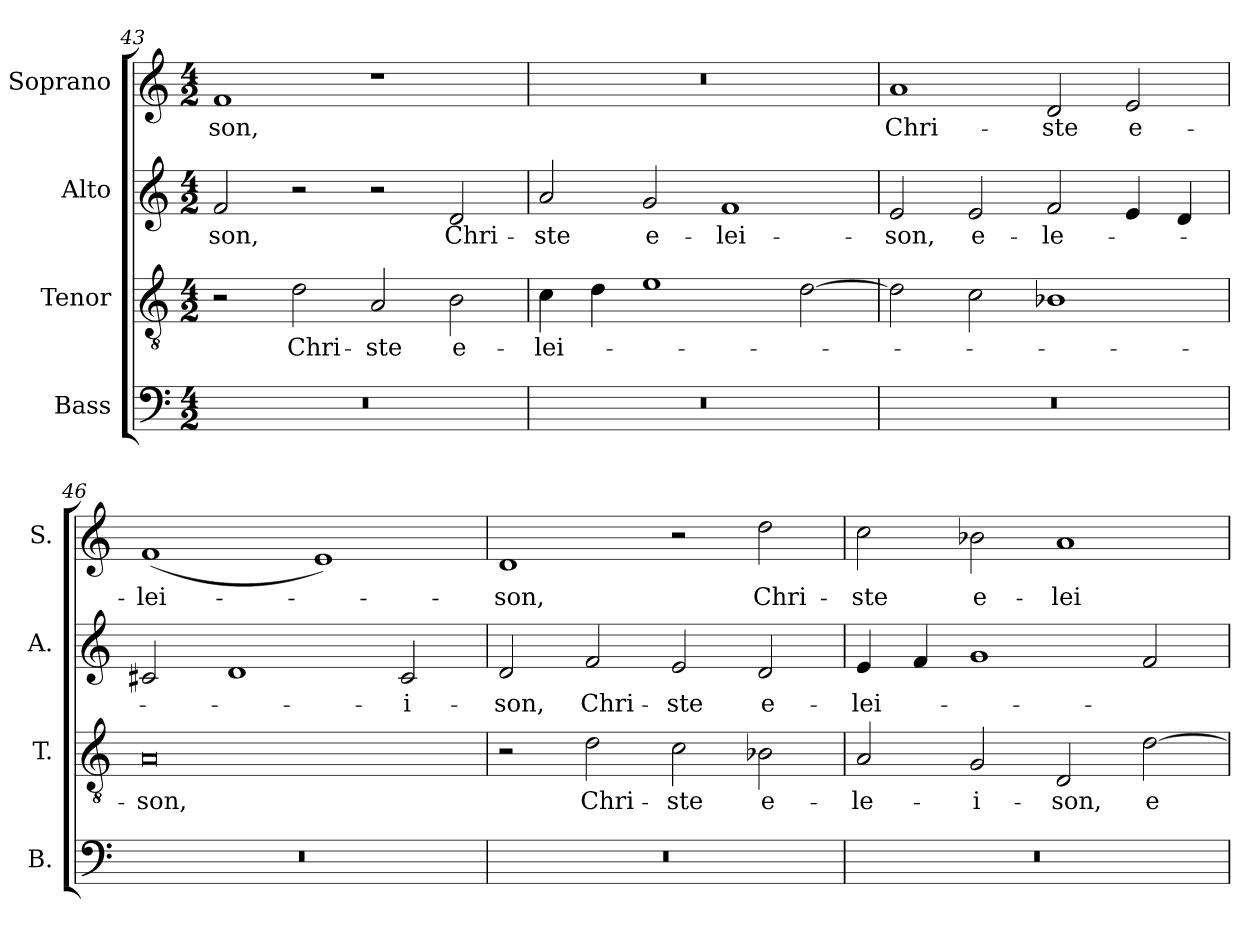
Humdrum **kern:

**kern	**kern	**text	**kern	**text	**kern	**text
*part4	*part3	*part3	*part2	*part2	*part1	*part1
*staff4	*staff3	*staff3	*staff2	*staff2	*staff1	*staff1
*I"Bass	*I"Tenor	*	*I"Alto	*	*I"Soprano	*
*I'B.	*I'T.	*	*I'A.	*	*I'S.	*
*clefF4	*clefGv2	*	*clefG2	*	*clefG2	*
*	*ITrd7c12	*	*	*	*	*
*k[]	*k[]	*	*k[]	*	*k[]	*
*C:	*C:	*	*C:	*	*C:	*
*M4/2	*M4/2	*	*M4/2	*	*M4/2	*
=43	=43	=43	=43	=43	=43	=43
!LO:N:vis=1	!	!	!	!	!	!
!	!	!	!	!LO:LY:b:color=#000000	!	!
!	!	!	!	!	!	!LO:LY:b:color=#000000
0r	2r	.	2fi/	-son,	1fi	-son,
!	!	!LO:LY:b:color=#000000	!	!	!	!
.	2Di\	Chri-	2r	.	.	.
!	!	!LO:LY:b:color=#000000	!	!	!	!
.	2AAi/	-ste	2r	.	1r	.
!	!	!LO:LY:b:color=#000000	!	!	!	!
!	!	!	!	!LO:LY:b:color=#000000	!	!
.	2BBi\	e-	2di/	Chri-	.	.
=44	=44	=44	=44	=44	=44	=44
!LO:N:vis=1	!	!	!	!	!	!
!	!	!LO:LY:b:color=#000000	!	!	!	!
!	!	!	!	!LO:LY:b:color=#000000	!LO:N:vis=1	!
0r	4Ci\	-lei-	2ai/	-ste	0r	.
.	4Di\	.	.	.	.	.
!	!	!	!	!LO:LY:b:color=#000000	!	!
.	1Ei	.	2gi/	e-	.	.
!	!	!	!	!LO:LY:b:color=#000000	!	!
.	.	.	1fi	-lei-	.	.
.	[2Di\	.	.	.	.	.
!!LO:PB:g=z
=45	=45	=45	=45	=45	=45	=45
!LO:N:vis=1	!	!	!	!	!	!
!	!	!	!	!LO:LY:b:color=#000000	!	!
!	!	!	!	!	!	!LO:LY:b:color=#000000
0r	2Di\]	.	2ei/	-son,	1ai	Chri-
!	!	!	!	!LO:LY:b:color=#000000	!	!
.	2Ci\	.	2ei/	e-	.	.
!	!	!	!	!LO:LY:b:color=#000000	!	!
!	!	!	!	!	!	!LO:LY:b:color=#000000
.	1BB-Xi	.	2fi/	-le-	2di/	-ste
!	!	!	!	!	!	!LO:LY:b:color=#000000
.	.	.	4ei/	.	2ei/	e-
.	.	.	4di/	.	.	.
=46	=46	=46	=46	=46	=46	=46
!LO:N:vis=1	!	!	!	!	!	!
!	!	!LO:LY:b:color=#000000	!	!	!	!
!	!	!	!	!	!	!LO:LY:b:color=#000000
0r	0AAi	-son,	2c#Xi/	.	(1fi	-lei-
.	.	.	1di	.	.	.
.	.	.	.	.	1ei)	.
!	!	!	!	!LO:LY:b:color=#000000	!	!
.	.	.	2c#i/	-i-	.	.
=47	=47	=47	=47	=47	=47	=47
!LO:N:vis=1	!	!	!	!	!	!
!	!	!	!	!LO:LY:b:color=#000000	!	!
!	!	!	!	!	!	!LO:LY:b:color=#000000
0r	2r	.	2di/	-son,	1di	-son,
!	!	!LO:LY:b:color=#000000	!	!	!	!
!	!	!	!	!LO:LY:b:color=#000000	!	!
.	2Di\	Chri-	2fi/	Chri-	.	.
!	!	!LO:LY:b:color=#000000	!	!	!	!
!	!	!	!	!LO:LY:b:color=#000000	!	!
.	2Ci\	-ste	2ei/	-ste	2r	.
!	!	!LO:LY:b:color=#000000	!	!	!	!
!	!	!	!	!LO:LY:b:color=#000000	!	!
!	!	!	!	!	!	!LO:LY:b:color=#000000
.	2BB-Xi\	e-	2di/	e-	2ddi\	Chri-
=48	=48	=48	=48	=48	=48	=48
!LO:N:vis=1	!	!	!	!	!	!
!	!	!LO:LY:b:color=#000000	!	!	!	!
!	!	!	!	!LO:LY:b:color=#000000	!	!
!	!	!	!	!	!	!LO:LY:b:color=#000000
0r	2AAi/	-le-	4ei/	-lei-	2cci\	-ste
.	.	.	4fi/	.	.	.
!	!	!LO:LY:b:color=#000000	!	!	!	!
!	!	!	!	!	!	!LO:LY:b:color=#000000
.	2GGi/	-i-	1gi	.	2b-Xi\	e-
!	!	!LO:LY:b:color=#000000	!	!	!	!
!	!	!	!	!	!	!LO:LY:b:color=#000000
.	2DDi/	-son,	.	.	1ai	-lei-
!	!	!LO:LY:b:color=#000000	!	!	!	!
.	[2Di\	e-	2fi/	.	.	.
=	=	=	=	=	=	=
*-	*-	*-	*-	*-	*-	*-
